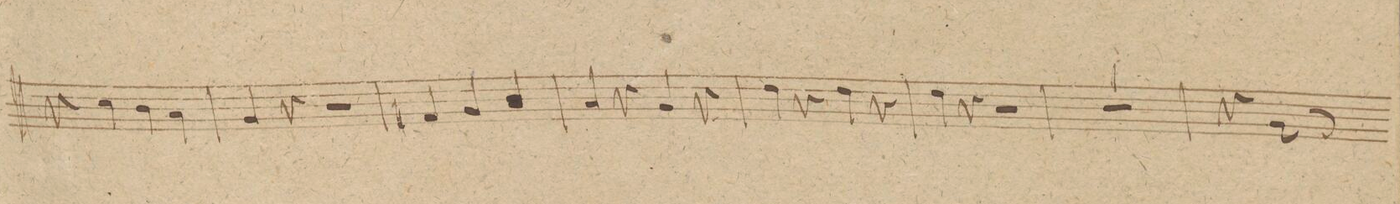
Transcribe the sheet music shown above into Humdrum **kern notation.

**kern	**dynam
*I"Alto Viola.	*
*clefC3	*
*k[]	*
*met(c|)	*
*M2/2	*
4r	.
4d\	.
4c\	.
4B\	.
=8	=8
4A/	.
4r	.
2r	.
=9	=9
4r	.
4G#X/	.
4A/	.
4c/	.
=10	=10
4B/	.
4r	.
4A/	.
4r	.
=11	=11
4e\	.
4r	.
4e\	.
4r	.
=12	=12
4e\	.
4r	.
2r	.
=13	=13
1r	.
=14	=14
4r	.
8A\	.
8r	.
*-	*-
